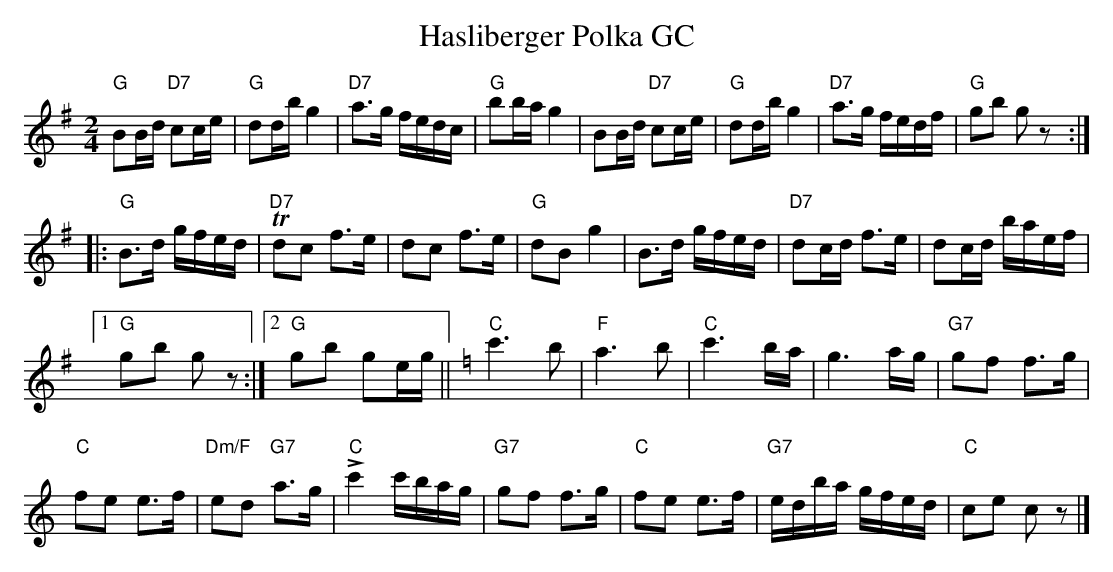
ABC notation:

X:1
T: Hasliberger Polka GC
M:2/4
L:1/16
K:G
"G"B2Bd "D7"c2ce | "G"d2db g4 | "D7"a3g fedc | "G"b2ba g4 | B2Bd "D7"c2ce | "G"d2db g4 | "D7"a3g fedf | "G"g2b2 g2z2 ::
"G"B3d gfed | "D7"Td2c2 f3e | d2c2 f3e | "G"d2B2 g4 | B3d gfed | "D7"d2cd f3e | d2cd baef |1 [L:1/8]
"G"gb gz :|2 "G"gb ge/g/ || [K:C] "C"c'3b | "F"a3b | "C"c'3b/a/ | g3 a/g/ | "G7"gf f>g |
"C"fe e>f | "Dm/F"ed "G7"a>g | "C"+>+c'2 c'/b/a/g/ | "G7"gf f>g | "C"fe e>f | "G7"e/d/b/a/ g/f/e/d/ | "C"ce cz |]
